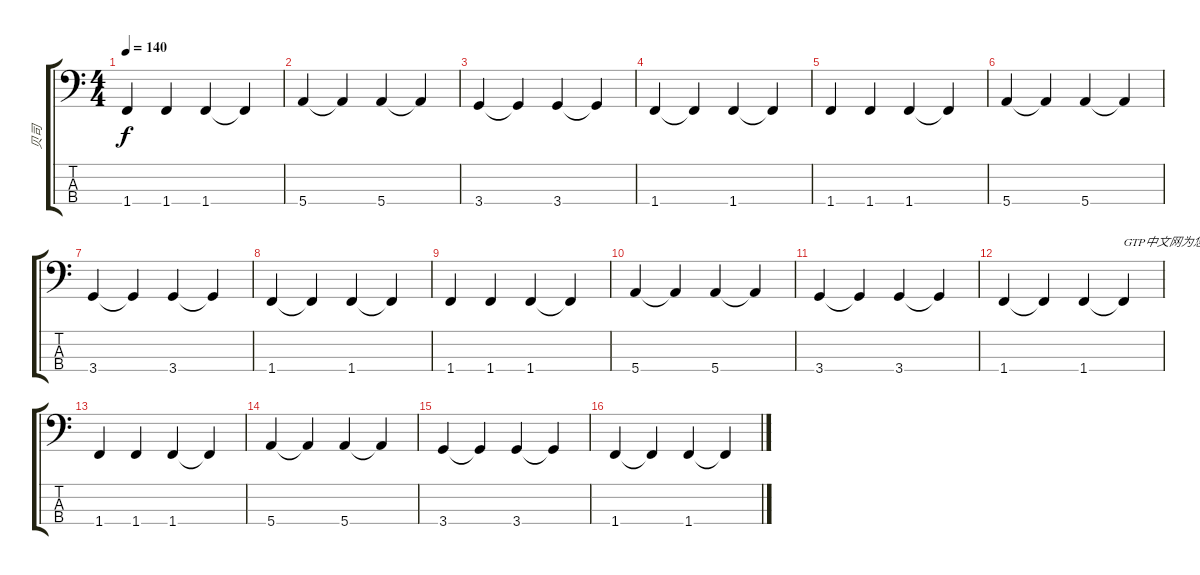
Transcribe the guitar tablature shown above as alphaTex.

\track ("贝司" "贝司") {instrument electricbassfinger}
\staff {score tabs}
\tuning (G2 D2 A1 E1) {hide}
\ts (4 4)
\tempo 140
\clef f4
\ks c
1.4.4{dy f} 1.4.4 1.4.4 1.4{t}.4 |
5.4.4 5.4{t}.4 5.4.4 5.4{t}.4 |
3.4.4 3.4{t}.4 3.4.4 3.4{t}.4 |
1.4.4 1.4{t}.4 1.4.4 1.4{t}.4 |
1.4.4 1.4.4 1.4.4 1.4{t}.4 |
5.4.4 5.4{t}.4 5.4.4 5.4{t}.4 |
3.4.4 3.4{t}.4 3.4.4 3.4{t}.4 |
1.4.4 1.4{t}.4 1.4.4 1.4{t}.4 |
1.4.4 1.4.4 1.4.4 1.4{t}.4 |
5.4.4 5.4{t}.4 5.4.4 5.4{t}.4 |
3.4.4 3.4{t}.4 3.4.4 3.4{t}.4 |
1.4.4 1.4{t}.4 1.4.4 1.4{t}.4{txt "GTP中文网为您提供优秀的谱子"} |
1.4.4 1.4.4 1.4.4 1.4{t}.4 |
5.4.4 5.4{t}.4 5.4.4 5.4{t}.4 |
3.4.4 3.4{t}.4 3.4.4 3.4{t}.4 |
1.4.4 1.4{t}.4 1.4.4 1.4{t}.4
